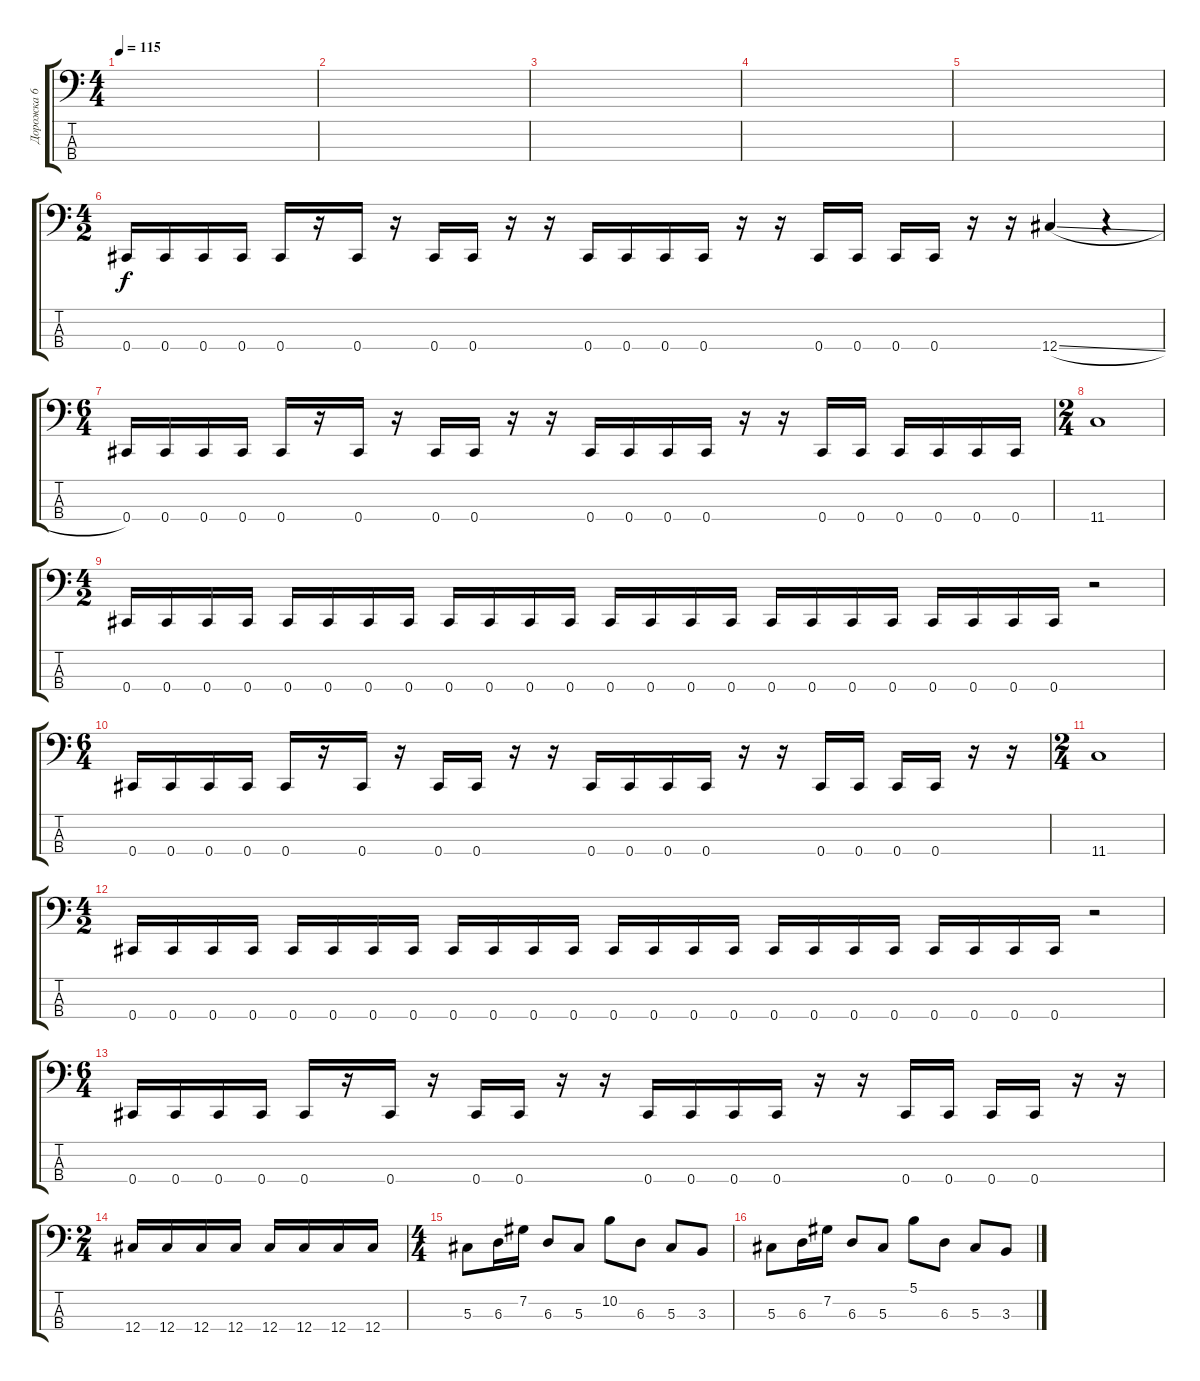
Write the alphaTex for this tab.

\track ("Дорожка 6" "Дорожка 6") {instrument electricbassfinger}
\staff {score tabs}
\tuning (Gb2 Db2 Ab1 Db1) {hide}
\ts (4 4)
\tempo 115
\clef f4
\ks c
|
|
|
|
|
\ts (4 2)
0.4.16 0.4.16 0.4.16 0.4.16 0.4.16 r.16 0.4.16 r.16 0.4.16 0.4.16 r.16 r.16 0.4.16 0.4.16 0.4.16 0.4.16 r.16 r.16 0.4.16 0.4.16 0.4.16 0.4.16 r.16 r.16 12.4{sl}.4 r.4 |
\ts (6 4)
0.4.16 0.4.16 0.4.16 0.4.16 0.4.16 r.16 0.4.16 r.16 0.4.16 0.4.16 r.16 r.16 0.4.16 0.4.16 0.4.16 0.4.16 r.16 r.16 0.4.16 0.4.16 0.4.16 0.4.16 0.4.16 0.4.16 |
\ts (2 4)
11.4.1 |
\ts (4 2)
0.4.16 0.4.16 0.4.16 0.4.16 0.4.16 0.4.16 0.4.16 0.4.16 0.4.16 0.4.16 0.4.16 0.4.16 0.4.16 0.4.16 0.4.16 0.4.16 0.4.16 0.4.16 0.4.16 0.4.16 0.4.16 0.4.16 0.4.16 0.4.16 r.2 |
\ts (6 4)
0.4.16 0.4.16 0.4.16 0.4.16 0.4.16 r.16 0.4.16 r.16 0.4.16 0.4.16 r.16 r.16 0.4.16 0.4.16 0.4.16 0.4.16 r.16 r.16 0.4.16 0.4.16 0.4.16 0.4.16 r.16 r.16 |
\ts (2 4)
11.4.1 |
\ts (4 2)
0.4.16 0.4.16 0.4.16 0.4.16 0.4.16 0.4.16 0.4.16 0.4.16 0.4.16 0.4.16 0.4.16 0.4.16 0.4.16 0.4.16 0.4.16 0.4.16 0.4.16 0.4.16 0.4.16 0.4.16 0.4.16 0.4.16 0.4.16 0.4.16 r.2 |
\ts (6 4)
0.4.16 0.4.16 0.4.16 0.4.16 0.4.16 r.16 0.4.16 r.16 0.4.16 0.4.16 r.16 r.16 0.4.16 0.4.16 0.4.16 0.4.16 r.16 r.16 0.4.16 0.4.16 0.4.16 0.4.16 r.16 r.16 |
\ts (2 4)
12.4.16 12.4.16 12.4.16 12.4.16 12.4.16 12.4.16 12.4.16 12.4.16 |
\ts (4 4)
5.3.8 6.3.16 7.2.16 6.3.8 5.3.8 10.2.8 6.3.8 5.3.8 3.3.8 |
5.3.8 6.3.16 7.2.16 6.3.8 5.3.8 5.1.8 6.3.8 5.3.8 3.3.8
